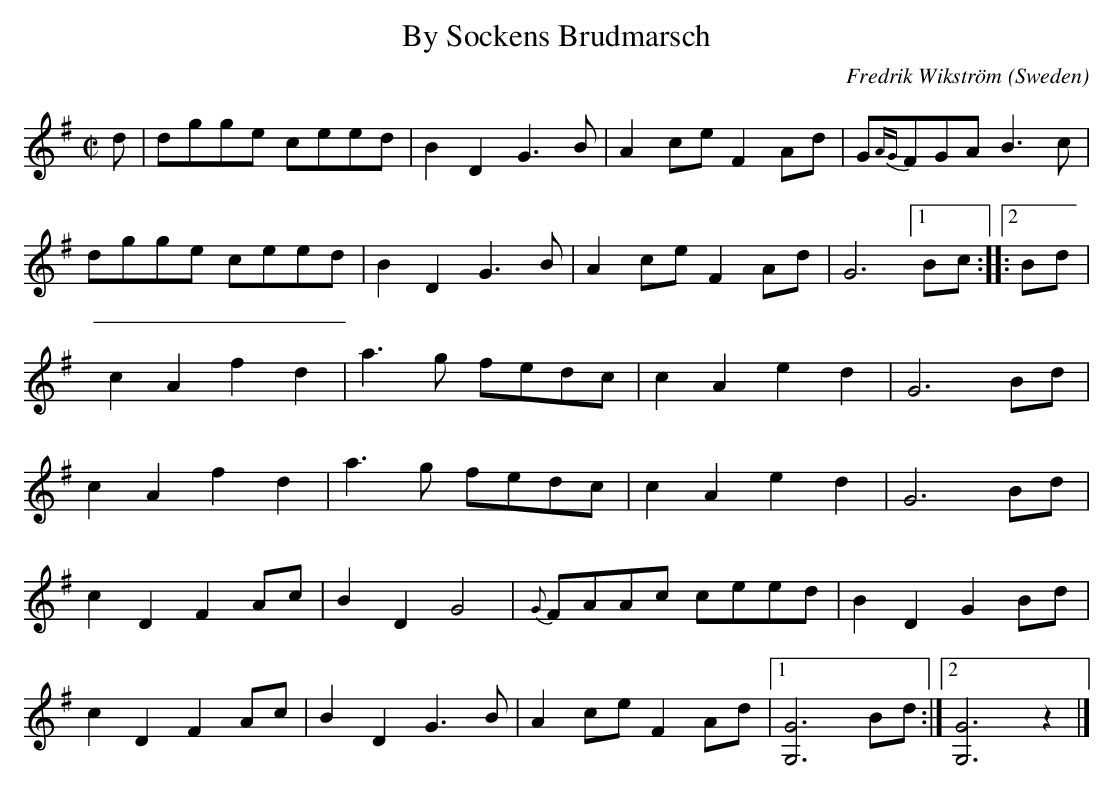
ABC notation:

X:1
T:By Sockens Brudmarsch
C:Fredrik Wikström
O:Sweden
M:C|
K:G
V:1
d |\
dgge ceed | B2D2 G3B | A2ce F2Ad | G{AG}FGA B3c |
dgge ceed | B2D2 G3B |A2ce F2Ad | G6 [1 Bc ::[2 Bd |
c2A2f2d2 | a3g fedc | c2A2e2d2 | G6Bd |
c2A2f2d2 | a3g fedc | c2A2e2d2 | G6Bd |
c2D2F2Ac | B2D2G4 | {G}FAAc ceed | B2D2G2Bd |
c2D2F2Ac | B2D2G3B | A2ceF2Ad |1 [G,G]6 Bd :|2 [G,G]6 z2 |]
